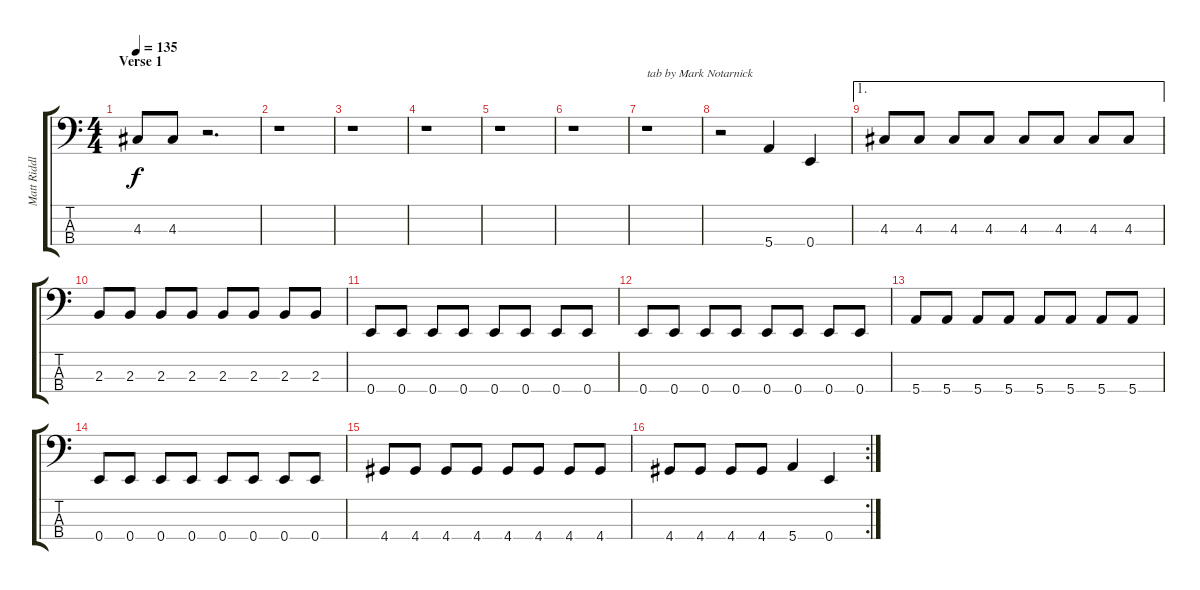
\track ("Matt Riddle" "Matt Riddl") {instrument electricbassfinger}
\staff {score tabs}
\tuning (G2 D2 A1 E1) {hide}
\ts (4 4)
\section ("" "Verse 1")
\tempo 135
\clef f4
\ks c
4.3.8{dy f instrument electricbassfinger} 4.3.8 r.2{d} |
r.1 |
r.1 |
r.1 |
r.1 |
r.1 |
r.1{txt "tab by Mark Notarnick"} |
r.2 5.4.4 0.4.4 |
\ae 1
4.3.8 4.3.8 4.3.8 4.3.8 4.3.8 4.3.8 4.3.8 4.3.8 |
2.3.8 2.3.8 2.3.8 2.3.8 2.3.8 2.3.8 2.3.8 2.3.8 |
0.4.8 0.4.8 0.4.8 0.4.8 0.4.8 0.4.8 0.4.8 0.4.8 |
0.4.8 0.4.8 0.4.8 0.4.8 0.4.8 0.4.8 0.4.8 0.4.8 |
5.4.8 5.4.8 5.4.8 5.4.8 5.4.8 5.4.8 5.4.8 5.4.8 |
0.4.8 0.4.8 0.4.8 0.4.8 0.4.8 0.4.8 0.4.8 0.4.8 |
4.4.8 4.4.8 4.4.8 4.4.8 4.4.8 4.4.8 4.4.8 4.4.8 |
\rc 2
4.4.8 4.4.8 4.4.8 4.4.8 5.4.4 0.4.4
